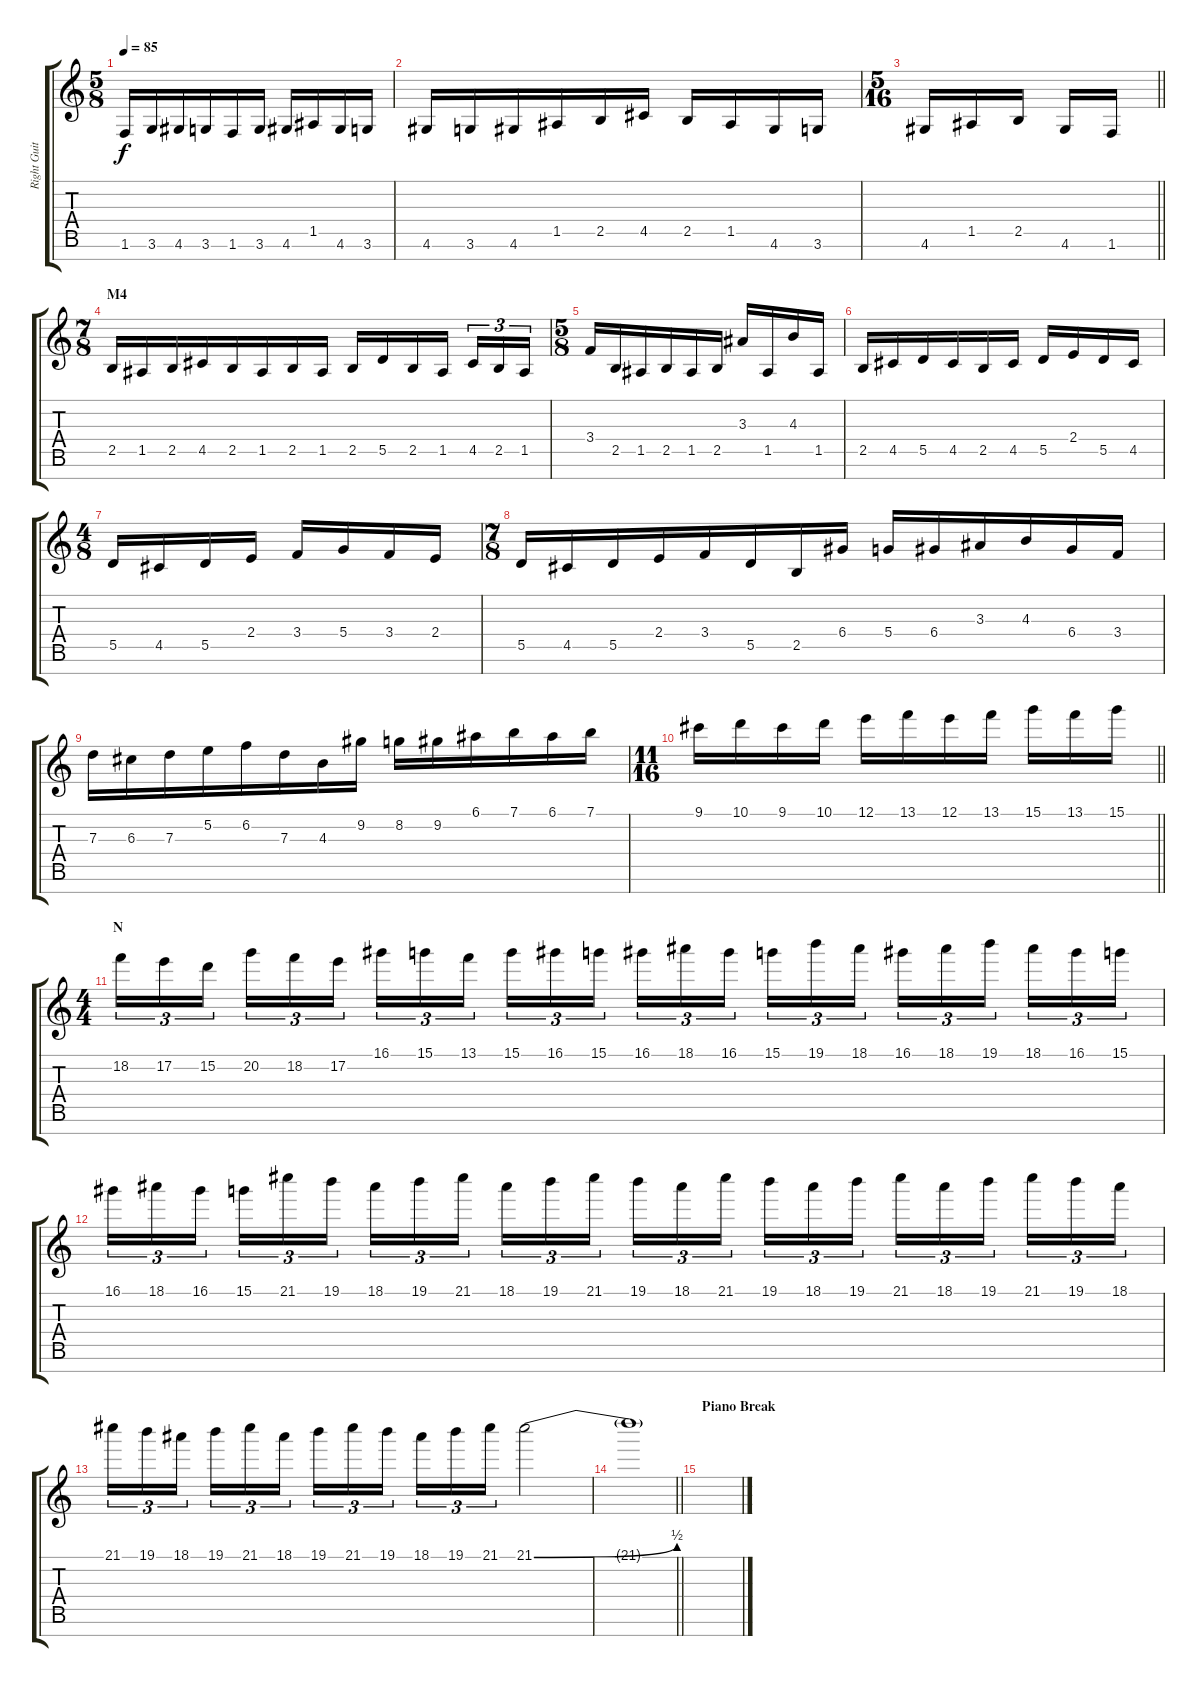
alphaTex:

\track ("Right Guitar" "Right Guit") {instrument overdrivenguitar}
\staff {score tabs}
\tuning (E4 B3 G3 D3 A2 E2 B1) {hide}
\ts (5 8)
\tempo 85
\clef g2
\ks c
1.6.16{dy f} 3.6.16 4.6.16 3.6.16 1.6.16 3.6.16 4.6.16 1.5.16 4.6.16 3.6.16 |
4.6.16 3.6.16 4.6.16 1.5.16 2.5.16 4.5.16 2.5.16 1.5.16 4.6.16 3.6.16 |
\ts (5 16)
\barLineRight lightlight
4.6.16 1.5.16 2.5.16 4.6.16 1.6.16 |
\ts (7 8)
\section ("" "M4")
2.5.16 1.5.16 2.5.16 4.5.16 2.5.16 1.5.16 2.5.16 1.5.16 2.5.16 5.5.16 2.5.16 1.5.16 4.5.16{tu (3 2)} 2.5.16{tu (3 2)} 1.5.16{tu (3 2)} |
\ts (5 8)
3.4.16 2.5.16 1.5.16 2.5.16 1.5.16 2.5.16 3.3.16 1.5.16 4.3.16 1.5.16 |
2.5.16 4.5.16 5.5.16 4.5.16 2.5.16 4.5.16 5.5.16 2.4.16 5.5.16 4.5.16 |
\ts (4 8)
5.5.16 4.5.16 5.5.16 2.4.16 3.4.16 5.4.16 3.4.16 2.4.16 |
\ts (7 8)
5.5.16 4.5.16 5.5.16 2.4.16 3.4.16 5.5.16 2.5.16 6.4.16 5.4.16 6.4.16 3.3.16 4.3.16 6.4.16 3.4.16 |
7.3.16 6.3.16 7.3.16 5.2.16 6.2.16 7.3.16 4.3.16 9.2.16 8.2.16 9.2.16 6.1.16 7.1.16 6.1.16 7.1.16 |
\ts (11 16)
\barLineRight lightlight
9.1.16 10.1.16 9.1.16 10.1.16 12.1.16 13.1.16 12.1.16 13.1.16 15.1.16 13.1.16 15.1.16 |
\ts (4 4)
\section ("" "N")
18.2.16{tu (3 2)} 17.2.16{tu (3 2)} 15.2.16{tu (3 2) beam splitsecondary} 20.2.16{tu (3 2)} 18.2.16{tu (3 2)} 17.2.16{tu (3 2)} 16.1.16{tu (3 2)} 15.1.16{tu (3 2)} 13.1.16{tu (3 2) beam splitsecondary} 15.1.16{tu (3 2)} 16.1.16{tu (3 2)} 15.1.16{tu (3 2)} 16.1.16{tu (3 2)} 18.1.16{tu (3 2)} 16.1.16{tu (3 2) beam splitsecondary} 15.1.16{tu (3 2)} 19.1.16{tu (3 2)} 18.1.16{tu (3 2)} 16.1.16{tu (3 2)} 18.1.16{tu (3 2)} 19.1.16{tu (3 2) beam splitsecondary} 18.1.16{tu (3 2)} 16.1.16{tu (3 2)} 15.1.16{tu (3 2)} |
16.1.16{tu (3 2)} 18.1.16{tu (3 2)} 16.1.16{tu (3 2) beam splitsecondary} 15.1.16{tu (3 2)} 21.1.16{tu (3 2)} 19.1.16{tu (3 2)} 18.1.16{tu (3 2)} 19.1.16{tu (3 2)} 21.1.16{tu (3 2) beam splitsecondary} 18.1.16{tu (3 2)} 19.1.16{tu (3 2)} 21.1.16{tu (3 2)} 19.1.16{tu (3 2)} 18.1.16{tu (3 2)} 21.1.16{tu (3 2) beam splitsecondary} 19.1.16{tu (3 2)} 18.1.16{tu (3 2)} 19.1.16{tu (3 2)} 21.1.16{tu (3 2)} 18.1.16{tu (3 2)} 19.1.16{tu (3 2) beam splitsecondary} 21.1.16{tu (3 2)} 19.1.16{tu (3 2)} 18.1.16{tu (3 2)} |
21.1.16{tu (3 2)} 19.1.16{tu (3 2)} 18.1.16{tu (3 2) beam splitsecondary} 19.1.16{tu (3 2)} 21.1.16{tu (3 2)} 18.1.16{tu (3 2)} 19.1.16{tu (3 2)} 21.1.16{tu (3 2)} 19.1.16{tu (3 2) beam splitsecondary} 18.1.16{tu (3 2)} 19.1.16{tu (3 2)} 21.1.16{tu (3 2)} 21.1{be (bend 0 0 60 2)}.2 |
\barLineRight lightlight
21.1{t}.1 |
\section ("" "Piano Break")
